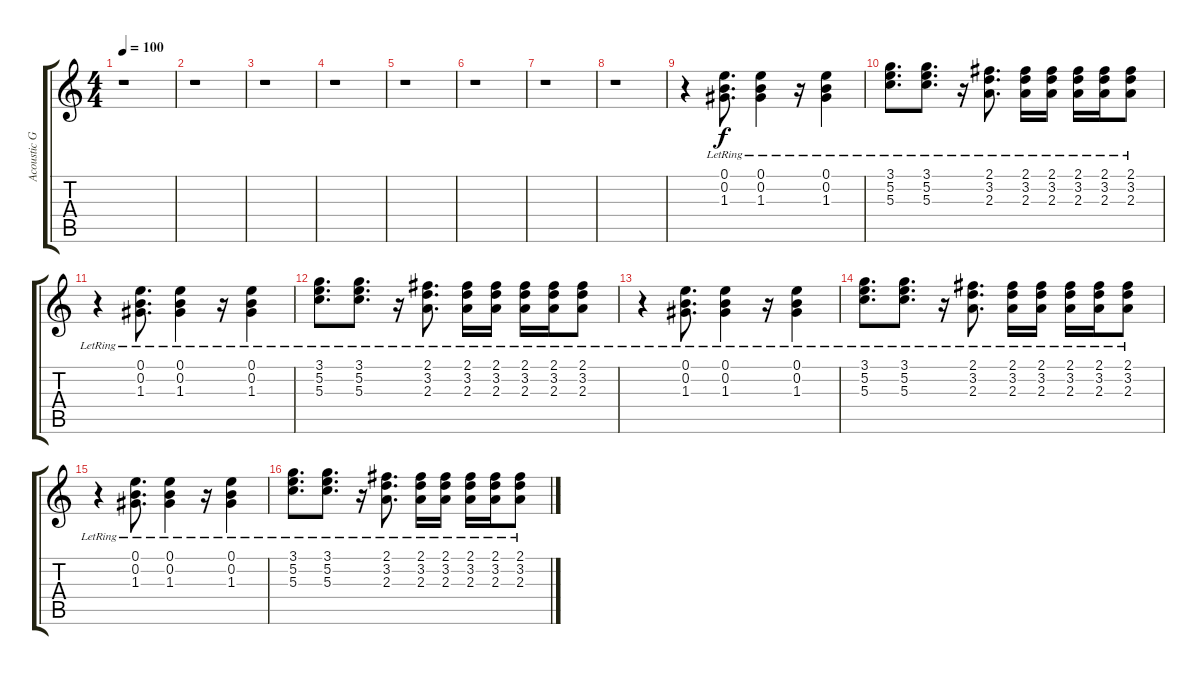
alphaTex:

\track ("Acoustic Guitar" "Acoustic G") {instrument acousticguitarsteel}
\staff {score tabs}
\tuning (E4 B3 G3 D3 A2 E2) {hide}
\ts (4 4)
\tempo 100
\clef g2
\ks c
r.1{dy f instrument acousticguitarsteel} |
r.1 |
r.1 |
r.1 |
r.1 |
r.1 |
r.1 |
r.1 |
r.4 (0.1{lr} 0.2{lr} 1.3{lr}).8{d} (0.1{lr} 0.2{lr} 1.3{lr}).4 r.16 (0.1{lr} 0.2{lr} 1.3{lr}).4 |
(3.1{lr} 5.2{lr} 5.3{lr}).8{d} (3.1{lr} 5.2{lr} 5.3{lr}).8{d} r.16 (2.1{lr} 3.2{lr} 2.3{lr}).8{d} (2.1{lr} 3.2{lr} 2.3{lr}).16 (2.1{lr} 3.2{lr} 2.3{lr}).16 (2.1{lr} 3.2{lr} 2.3{lr}).16 (2.1{lr} 3.2{lr} 2.3{lr}).16 (2.1{lr} 3.2{lr} 2.3{lr}).8 |
r.4 (0.1{lr} 0.2{lr} 1.3{lr}).8{d} (0.1{lr} 0.2{lr} 1.3{lr}).4 r.16 (0.1{lr} 0.2{lr} 1.3{lr}).4 |
(3.1{lr} 5.2{lr} 5.3{lr}).8{d} (3.1{lr} 5.2{lr} 5.3{lr}).8{d} r.16 (2.1{lr} 3.2{lr} 2.3{lr}).8{d} (2.1{lr} 3.2{lr} 2.3{lr}).16 (2.1{lr} 3.2{lr} 2.3{lr}).16 (2.1{lr} 3.2{lr} 2.3{lr}).16 (2.1{lr} 3.2{lr} 2.3{lr}).16 (2.1{lr} 3.2{lr} 2.3{lr}).8 |
r.4 (0.1{lr} 0.2{lr} 1.3{lr}).8{d} (0.1{lr} 0.2{lr} 1.3{lr}).4 r.16 (0.1{lr} 0.2{lr} 1.3{lr}).4 |
(3.1{lr} 5.2{lr} 5.3{lr}).8{d} (3.1{lr} 5.2{lr} 5.3{lr}).8{d} r.16 (2.1{lr} 3.2{lr} 2.3{lr}).8{d} (2.1{lr} 3.2{lr} 2.3{lr}).16 (2.1{lr} 3.2{lr} 2.3{lr}).16 (2.1{lr} 3.2{lr} 2.3{lr}).16 (2.1{lr} 3.2{lr} 2.3{lr}).16 (2.1{lr} 3.2{lr} 2.3{lr}).8 |
r.4 (0.1{lr} 0.2{lr} 1.3{lr}).8{d} (0.1{lr} 0.2{lr} 1.3{lr}).4 r.16 (0.1{lr} 0.2{lr} 1.3{lr}).4 |
(3.1{lr} 5.2{lr} 5.3{lr}).8{d} (3.1{lr} 5.2{lr} 5.3{lr}).8{d} r.16 (2.1{lr} 3.2{lr} 2.3{lr}).8{d} (2.1{lr} 3.2{lr} 2.3{lr}).16 (2.1{lr} 3.2{lr} 2.3{lr}).16 (2.1{lr} 3.2{lr} 2.3{lr}).16 (2.1{lr} 3.2{lr} 2.3{lr}).16 (2.1{lr} 3.2{lr} 2.3{lr}).8
